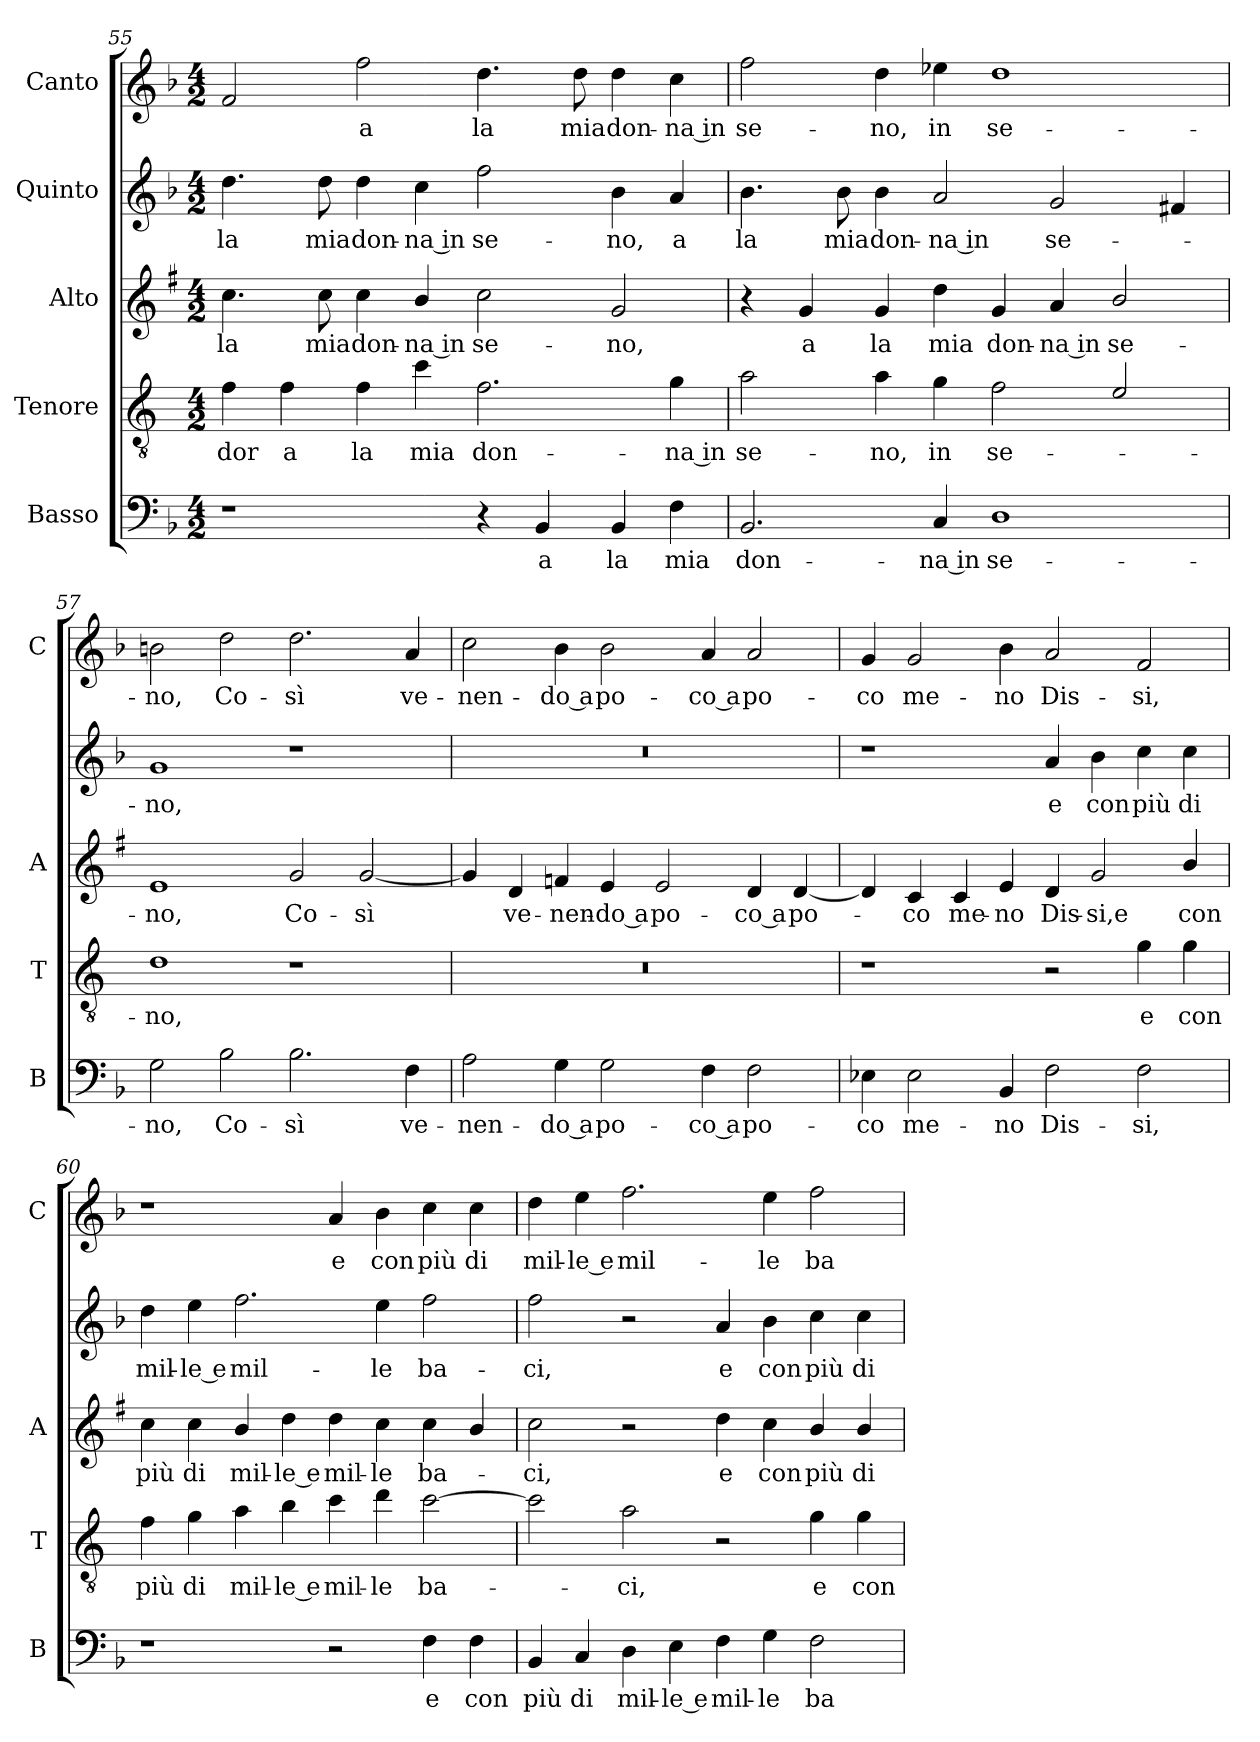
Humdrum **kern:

**kern	**text	**kern	**text	**kern	**text	**kern	**text	**kern	**text
*part5	*part5	*part4	*part4	*part3	*part3	*part2	*part2	*part1	*part1
*staff5	*staff5	*staff4	*staff4	*staff3	*staff3	*staff2	*staff2	*staff1	*staff1
*I"Basso	*	*I"Tenore	*	*I"Alto	*	*I"Quinto	*	*I"Canto	*
*I'B	*	*I'T	*	*I'A	*	*	*	*I'C	*
!!LO:LB:g=z
*clefF4	*	*clefGv2	*	*clefG2	*	*clefG2	*	*clefG2	*
*	*	*ITrd4c7	*	*ITrd1c2	*	*	*	*	*
*k[b-]	*	*k[b-]	*	*k[b-]	*	*k[b-]	*	*k[b-]	*
*F:	*	*F:	*	*F:	*	*F:	*	*F:	*
*M4/2	*	*M4/2	*	*M4/2	*	*M4/2	*	*M4/2	*
=55	=55	=55	=55	=55	=55	=55	=55	=55	=55
!	!	!	!LO:LY:b	!	!LO:LY:b	!	!LO:LY:b	!	!
1r	.	4B-\	-dor	4.b-\	la	4.dd\	la	2f/	.
!	!	!	!LO:LY:b	!	!	!	!	!	!
.	.	4B-\	a	.	.	.	.	.	.
!	!	!	!	!	!LO:LY:b	!	!LO:LY:b	!	!
.	.	.	.	8b-\	mia	8dd\	mia	.	.
!	!	!	!LO:LY:b	!	!LO:LY:b	!	!LO:LY:b	!	!LO:LY:b
.	.	4B-\	la	4b-\	don-	4dd\	don-	2ff\	a
!	!	!	!LO:LY:b	!	!LO:LY:b	!	!LO:LY:b	!	!
.	.	4f\	mia	4a/	-na in	4cc\	-na in	.	.
!	!	!	!LO:LY:b	!	!LO:LY:b	!	!LO:LY:b	!	!LO:LY:b
4r	.	2.B-\	don-	2b-\	se-	2ff\	se-	4.dd\	la
!	!LO:LY:b	!	!	!	!	!	!	!	!
4BB-/	a	.	.	.	.	.	.	.	.
!	!	!	!	!	!	!	!	!	!LO:LY:b
.	.	.	.	.	.	.	.	8dd\	mia
!	!LO:LY:b	!	!	!	!LO:LY:b	!	!LO:LY:b	!	!LO:LY:b
4BB-/	la	.	.	2f/	-no,	4b-\	-no,	4dd\	don-
!	!LO:LY:b	!	!LO:LY:b	!	!	!	!LO:LY:b	!	!LO:LY:b
4F\	mia	4c\	-na in	.	.	4a/	a	4cc\	-na in
=56	=56	=56	=56	=56	=56	=56	=56	=56	=56
!	!LO:LY:b	!	!LO:LY:b	!	!	!	!LO:LY:b	!	!LO:LY:b
2.BB-/	don-	2d\	se-	4r	.	4.b-\	la	2ff\	se-
!	!	!	!	!	!LO:LY:b	!	!	!	!
.	.	.	.	4f/	a	.	.	.	.
!	!	!	!	!	!	!	!LO:LY:b	!	!
.	.	.	.	.	.	8b-\	mia	.	.
!	!	!	!LO:LY:b	!	!LO:LY:b	!	!LO:LY:b	!	!LO:LY:b
.	.	4d\	-no,	4f/	la	4b-\	don-	4dd\	-no,
!	!LO:LY:b	!	!LO:LY:b	!	!LO:LY:b	!	!LO:LY:b	!	!LO:LY:b
4C/	-na in	4c\	in	4cc\	mia	2a/	-na in	4ee-X\	in
!	!LO:LY:b	!	!LO:LY:b	!	!LO:LY:b	!	!	!	!LO:LY:b
1D	se-	2B-\	se-	4f/	don-	.	.	1dd	se-
!	!	!	!	!	!LO:LY:b	!	!LO:LY:b	!	!
.	.	.	.	4g/	-na in	2g/	se-	.	.
!	!	!	!	!	!LO:LY:b	!	!	!	!
.	.	2A/	.	2a/	se-	.	.	.	.
.	.	.	.	.	.	4f#X/	.	.	.
=57	=57	=57	=57	=57	=57	=57	=57	=57	=57
!	!LO:LY:b	!	!LO:LY:b	!	!LO:LY:b	!	!LO:LY:b	!	!LO:LY:b
2G\	-no,	1G	-no,	1d	-no,	1g	-no,	2bn\	-no,
!	!LO:LY:b	!	!	!	!	!	!	!	!LO:LY:b
2B-\	Co-	.	.	.	.	.	.	2dd\	Co-
!	!LO:LY:b	!	!	!	!LO:LY:b	!	!	!	!LO:LY:b
2.B-\	-sì	1r	.	2f/	Co-	1r	.	2.dd\	-sì
!	!	!	!	!	!LO:LY:b	!	!	!	!
.	.	.	.	[2f/	-sì	.	.	.	.
!	!LO:LY:b	!	!	!	!	!	!	!	!LO:LY:b
4F\	ve-	.	.	.	.	.	.	4a/	ve-
!!LO:PB:g=z
=58	=58	=58	=58	=58	=58	=58	=58	=58	=58
!	!LO:LY:b	!	!	!	!	!	!	!	!LO:LY:b
2A\	-nen-	0r	.	4f/]	.	0r	.	2cc\	-nen-
!	!	!	!	!	!LO:LY:b	!	!	!	!
.	.	.	.	4c/	ve-	.	.	.	.
!	!LO:LY:b	!	!	!	!LO:LY:b	!	!	!	!LO:LY:b
4G\	-do a	.	.	4e-X/	-nen-	.	.	4b-\	-do a
!	!LO:LY:b	!	!	!	!LO:LY:b	!	!	!	!LO:LY:b
2G\	po-	.	.	4d/	-do a	.	.	2b-\	po-
!	!	!	!	!	!LO:LY:b	!	!	!	!
.	.	.	.	2d/	po-	.	.	.	.
!	!LO:LY:b	!	!	!	!	!	!	!	!LO:LY:b
4F\	-co a	.	.	.	.	.	.	4a/	-co a
!	!LO:LY:b	!	!	!	!LO:LY:b	!	!	!	!LO:LY:b
2F\	po-	.	.	4c/	-co a	.	.	2a/	po-
!	!	!	!	!	!LO:LY:b	!	!	!	!
.	.	.	.	[4c/	po-	.	.	.	.
=59	=59	=59	=59	=59	=59	=59	=59	=59	=59
!	!LO:LY:b	!	!	!	!	!	!	!	!LO:LY:b
4E-X\	-co	1r	.	4c/]	.	1r	.	4g/	-co
!	!LO:LY:b	!	!	!	!LO:LY:b	!	!	!	!LO:LY:b
2E-\	me-	.	.	4B-/	-co	.	.	2g/	me-
!	!	!	!	!	!LO:LY:b	!	!	!	!
.	.	.	.	4B-/	me-	.	.	.	.
!	!LO:LY:b	!	!	!	!LO:LY:b	!	!	!	!LO:LY:b
4BB-/	-no	.	.	4d/	-no	.	.	4b-\	-no
!	!LO:LY:b	!	!	!	!LO:LY:b	!	!LO:LY:b	!	!LO:LY:b
2F\	Dis-	2r	.	4c/	Dis-	4a/	e	2a/	Dis-
!	!	!	!	!	!LO:LY:b	!	!LO:LY:b	!	!
.	.	.	.	2f/	-si,e	4b-\	con	.	.
!	!LO:LY:b	!	!LO:LY:b	!	!	!	!LO:LY:b	!	!LO:LY:b
2F\	-si,	4c\	e	.	.	4cc\	più	2f/	-si,
!	!	!	!LO:LY:b	!	!LO:LY:b	!	!LO:LY:b	!	!
.	.	4c\	con	4a/	con	4cc\	di	.	.
=60	=60	=60	=60	=60	=60	=60	=60	=60	=60
!	!	!	!LO:LY:b	!	!LO:LY:b	!	!LO:LY:b	!	!
1r	.	4B-\	più	4b-\	più	4dd\	mil-	1r	.
!	!	!	!LO:LY:b	!	!LO:LY:b	!	!LO:LY:b	!	!
.	.	4c\	di	4b-\	di	4ee\	-le e	.	.
!	!	!	!LO:LY:b	!	!LO:LY:b	!	!LO:LY:b	!	!
.	.	4d\	mil-	4a/	mil-	2.ff\	mil-	.	.
!	!	!	!LO:LY:b	!	!LO:LY:b	!	!	!	!
.	.	4e\	-le e	4cc\	-le e	.	.	.	.
!	!	!	!LO:LY:b	!	!LO:LY:b	!	!	!	!LO:LY:b
2r	.	4f\	mil-	4cc\	mil-	.	.	4a/	e
!	!	!	!LO:LY:b	!	!LO:LY:b	!	!LO:LY:b	!	!LO:LY:b
.	.	4g\	-le	4b-\	-le	4ee\	-le	4b-\	con
!	!LO:LY:b	!	!LO:LY:b	!	!LO:LY:b	!	!LO:LY:b	!	!LO:LY:b
4F\	e	[2f\	ba-	4b-\	ba-	2ff\	ba-	4cc\	più
!	!LO:LY:b	!	!	!	!	!	!	!	!LO:LY:b
4F\	con	.	.	4a/	.	.	.	4cc\	di
!!LO:LB:g=z
=61	=61	=61	=61	=61	=61	=61	=61	=61	=61
!	!LO:LY:b	!	!	!	!LO:LY:b	!	!LO:LY:b	!	!LO:LY:b
4BB-/	più	2f\]	.	2b-\	-ci,	2ff\	-ci,	4dd\	mil-
!	!LO:LY:b	!	!	!	!	!	!	!	!LO:LY:b
4C/	di	.	.	.	.	.	.	4ee\	-le e
!	!LO:LY:b	!	!LO:LY:b	!	!	!	!	!	!LO:LY:b
4D\	mil-	2d\	-ci,	2r	.	2r	.	2.ff\	mil-
!	!LO:LY:b	!	!	!	!	!	!	!	!
4E\	-le e	.	.	.	.	.	.	.	.
!	!LO:LY:b	!	!	!	!LO:LY:b	!	!LO:LY:b	!	!
4F\	mil-	2r	.	4cc\	e	4a/	e	.	.
!	!LO:LY:b	!	!	!	!LO:LY:b	!	!LO:LY:b	!	!LO:LY:b
4G\	-le	.	.	4b-\	con	4b-\	con	4ee\	-le
!	!LO:LY:b	!	!LO:LY:b	!	!LO:LY:b	!	!LO:LY:b	!	!LO:LY:b
2F\	ba-	4c\	e	4a/	più	4cc\	più	2ff\	ba-
!	!	!	!LO:LY:b	!	!LO:LY:b	!	!LO:LY:b	!	!
.	.	4c\	con	4a/	di	4cc\	di	.	.
=	=	=	=	=	=	=	=	=	=
*-	*-	*-	*-	*-	*-	*-	*-	*-	*-
